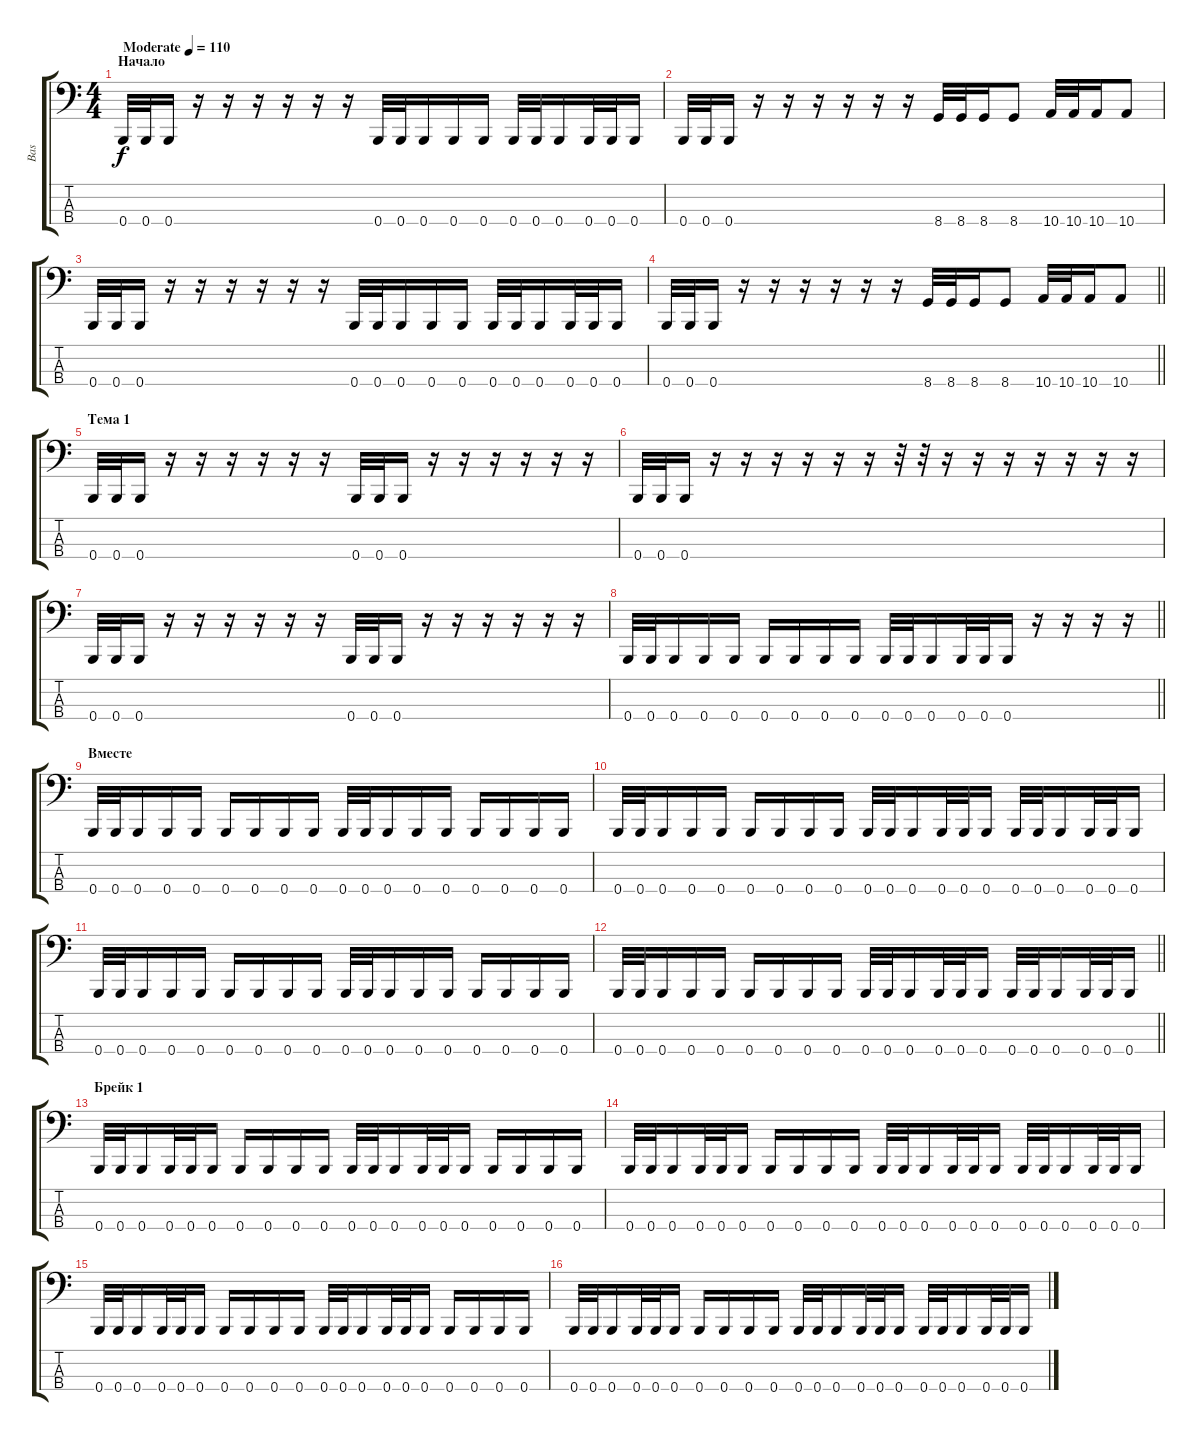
\track ("Bas" "Bas") {instrument electricbasspick}
\staff {score tabs}
\tuning (E2 B1 Gb1 B0) {hide}
\ts (4 4)
\section ("" "Начало")
\tempo (110 "Moderate")
\clef f4
\ks c
0.4.32{dy f instrument electricbasspick} 0.4.32 0.4.16 r.16 r.16 r.16 r.16 r.16 r.16 0.4.32 0.4.32 0.4.16 0.4.16 0.4.16 0.4.32 0.4.32 0.4.16 0.4.32 0.4.32 0.4.16 |
0.4.32 0.4.32 0.4.16 r.16 r.16 r.16 r.16 r.16 r.16 8.4.32 8.4.32 8.4.16 8.4.8 10.4.32 10.4.32 10.4.16 10.4.8 |
0.4.32 0.4.32 0.4.16 r.16 r.16 r.16 r.16 r.16 r.16 0.4.32 0.4.32 0.4.16 0.4.16 0.4.16 0.4.32 0.4.32 0.4.16 0.4.32 0.4.32 0.4.16 |
\barLineRight lightlight
0.4.32 0.4.32 0.4.16 r.16 r.16 r.16 r.16 r.16 r.16 8.4.32 8.4.32 8.4.16 8.4.8 10.4.32 10.4.32 10.4.16 10.4.8 |
\section ("" "Тема 1")
0.4.32 0.4.32 0.4.16 r.16 r.16 r.16 r.16 r.16 r.16 0.4.32 0.4.32 0.4.16 r.16 r.16 r.16 r.16 r.16 r.16 |
0.4.32 0.4.32 0.4.16 r.16 r.16 r.16 r.16 r.16 r.16 r.32 r.32 r.16 r.16 r.16 r.16 r.16 r.16 r.16 |
0.4.32 0.4.32 0.4.16 r.16 r.16 r.16 r.16 r.16 r.16 0.4.32 0.4.32 0.4.16 r.16 r.16 r.16 r.16 r.16 r.16 |
\barLineRight lightlight
0.4.32 0.4.32 0.4.16 0.4.16 0.4.16 0.4.16 0.4.16 0.4.16 0.4.16 0.4.32 0.4.32 0.4.16 0.4.32 0.4.32 0.4.16 r.16 r.16 r.16 r.16 |
\section ("" "Вместе")
0.4.32 0.4.32 0.4.16 0.4.16 0.4.16 0.4.16 0.4.16 0.4.16 0.4.16 0.4.32 0.4.32 0.4.16 0.4.16 0.4.16 0.4.16 0.4.16 0.4.16 0.4.16 |
0.4.32 0.4.32 0.4.16 0.4.16 0.4.16 0.4.16 0.4.16 0.4.16 0.4.16 0.4.32 0.4.32 0.4.16 0.4.32 0.4.32 0.4.16 0.4.32 0.4.32 0.4.16 0.4.32 0.4.32 0.4.16 |
0.4.32 0.4.32 0.4.16 0.4.16 0.4.16 0.4.16 0.4.16 0.4.16 0.4.16 0.4.32 0.4.32 0.4.16 0.4.16 0.4.16 0.4.16 0.4.16 0.4.16 0.4.16 |
\barLineRight lightlight
0.4.32 0.4.32 0.4.16 0.4.16 0.4.16 0.4.16 0.4.16 0.4.16 0.4.16 0.4.32 0.4.32 0.4.16 0.4.32 0.4.32 0.4.16 0.4.32 0.4.32 0.4.16 0.4.32 0.4.32 0.4.16 |
\section ("" "Брейк 1")
0.4.32 0.4.32 0.4.16 0.4.32 0.4.32 0.4.16 0.4.16 0.4.16 0.4.16 0.4.16 0.4.32 0.4.32 0.4.16 0.4.32 0.4.32 0.4.16 0.4.16 0.4.16 0.4.16 0.4.16 |
0.4.32 0.4.32 0.4.16 0.4.32 0.4.32 0.4.16 0.4.16 0.4.16 0.4.16 0.4.16 0.4.32 0.4.32 0.4.16 0.4.32 0.4.32 0.4.16 0.4.32 0.4.32 0.4.16 0.4.32 0.4.32 0.4.16 |
0.4.32 0.4.32 0.4.16 0.4.32 0.4.32 0.4.16 0.4.16 0.4.16 0.4.16 0.4.16 0.4.32 0.4.32 0.4.16 0.4.32 0.4.32 0.4.16 0.4.16 0.4.16 0.4.16 0.4.16 |
0.4.32 0.4.32 0.4.16 0.4.32 0.4.32 0.4.16 0.4.16 0.4.16 0.4.16 0.4.16 0.4.32 0.4.32 0.4.16 0.4.32 0.4.32 0.4.16 0.4.32 0.4.32 0.4.16 0.4.32 0.4.32 0.4.16
